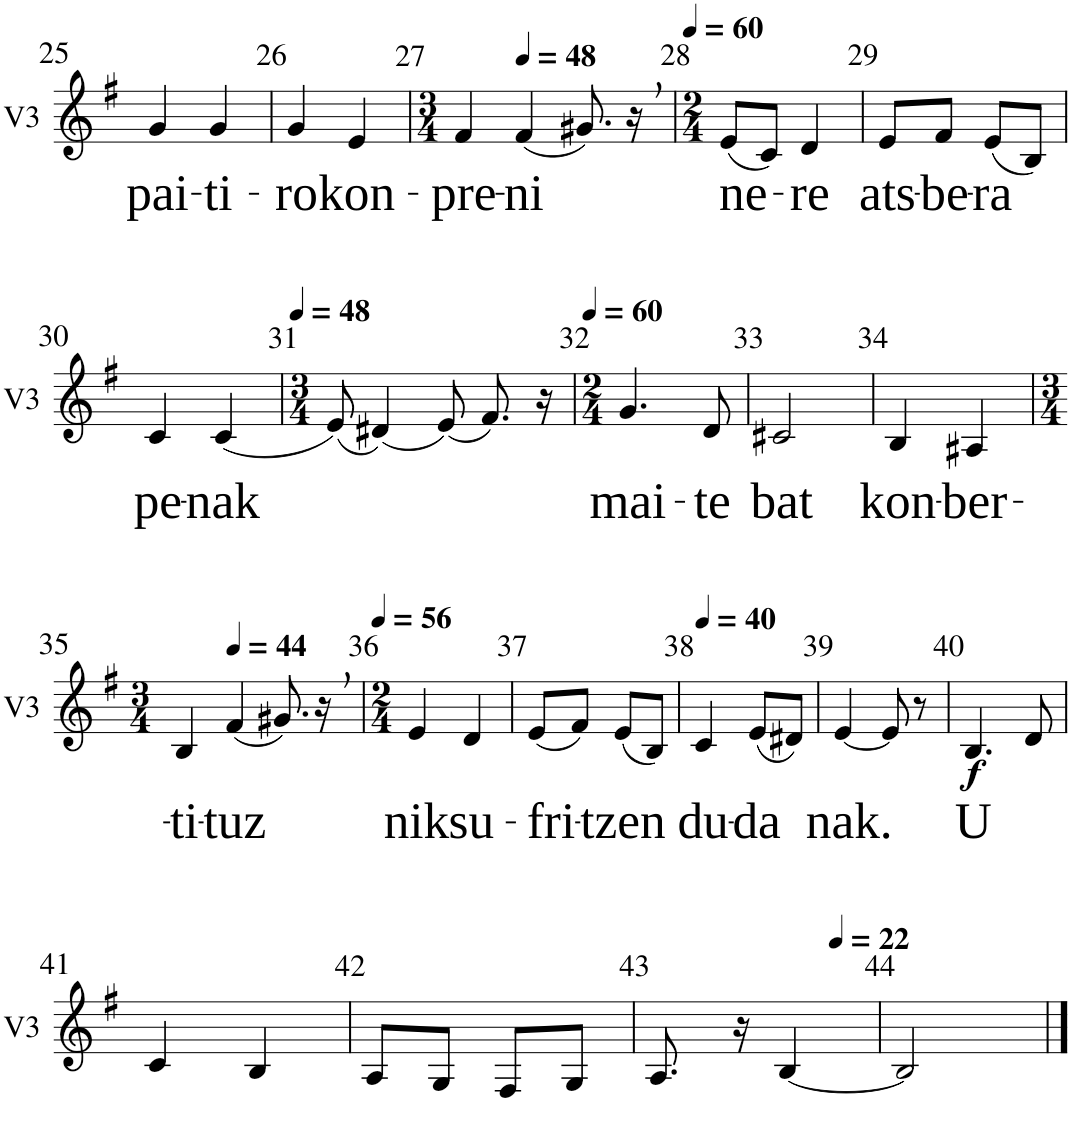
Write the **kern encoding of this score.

**kern	**text	**dynam
*part1	*part1	*part1
*staff1	*staff1	*staff1
*I"Voix 3	*	*
*I'V3	*	*
!!LO:PB:g=z
*clefG2	*	*
*k[f#]	*	*
*M2/4	*	*
=25	=25	=25
!	!LO:LY:b	!
4g/	pai-	.
!	!LO:LY:b	!
4g/	-ti-	.
=26	=26	=26
!	!LO:LY:b	!
4g/	-ro	.
!	!LO:LY:b	!
4e/	kon-	.
=27	=27	=27
*M3/4	*	*
!	!LO:LY:b	!
4f#/	-pre-	.
*MM48	*	*
!	!LO:LY:b	!
(4f#/	-ni	.
8.g#X/)	.	.
16r	.	.
=28	=28	=28
*M2/4	*	*
*MM60	*	*
!	!LO:LY:b	!
(8e/L	ne-	.
8c/J)	.	.
!	!LO:LY:b	!
4d/	-re	.
=29	=29	=29
!	!LO:LY:b	!
8e/L	ats-	.
!	!LO:LY:b	!
8f#/J	-be-	.
!	!LO:LY:b	!
(8e/L	-ra	.
8B/J)	.	.
!!LO:LB:g=z
=30	=30	=30
!	!LO:LY:b	!
4c/	-pe-	.
!	!LO:LY:b	!
(4c/	-nak	.
=31	=31	=31
*M3/4	*	*
*MM48	*	*
(8e/)	.	.
(4d#X/)	.	.
(8e/)	.	.
8.f#/)	.	.
16r	.	.
=32	=32	=32
*M2/4	*	*
*MM60	*	*
!	!LO:LY:b	!
4.g/	mai-	.
!	!LO:LY:b	!
8d/	-te	.
=33	=33	=33
!	!LO:LY:b	!
2c#X/	bat	.
=34	=34	=34
!	!LO:LY:b	!
4B/	kon-	.
!	!LO:LY:b	!
4A#X/	-ber-	.
!!LO:LB:g=z
=35	=35	=35
*M3/4	*	*
!	!LO:LY:b	!
4B/	ti-	.
*MM44	*	*
!	!LO:LY:b	!
(4f#/	-tuz	.
8.g#X/)	.	.
16r	.	.
=36	=36	=36
*M2/4	*	*
*MM56	*	*
!	!LO:LY:b	!
4e/	nik	.
!	!LO:LY:b	!
4d/	su-	.
=37	=37	=37
!	!LO:LY:b	!
(8e/L	-fri-	.
8f#/J)	.	.
!	!LO:LY:b	!
(8e/L	-tzen	.
8B/J)	.	.
=38	=38	=38
*MM40	*	*
!	!LO:LY:b	!
4c/	du-	.
!	!LO:LY:b	!
(8e/L	da	.
8d#X/J)	.	.
=39	=39	=39
!	!LO:LY:b	!
[4e/	-nak.	.
8e/]	.	.
8r	.	.
=40	=40	=40
!	!LO:LY:b	!LO:DY:b
4.B/	U	f
8d/	.	.
!!LO:LB:g=z
=41	=41	=41
4c/	.	.
4B/	.	.
=42	=42	=42
8A/L	.	.
8G/J	.	.
8F#/L	.	.
8G/J	.	.
=43	=43	=43
*^	*	*
8.A/	4.ryy	.	.
16r	.	.	.
[4B/	.	.	.
*MM22	*	*	*
.	8ryy	.	.
*v	*v	*	*
=44	=44	=44
2B/]	.	.
==	==	==
*-	*-	*-
